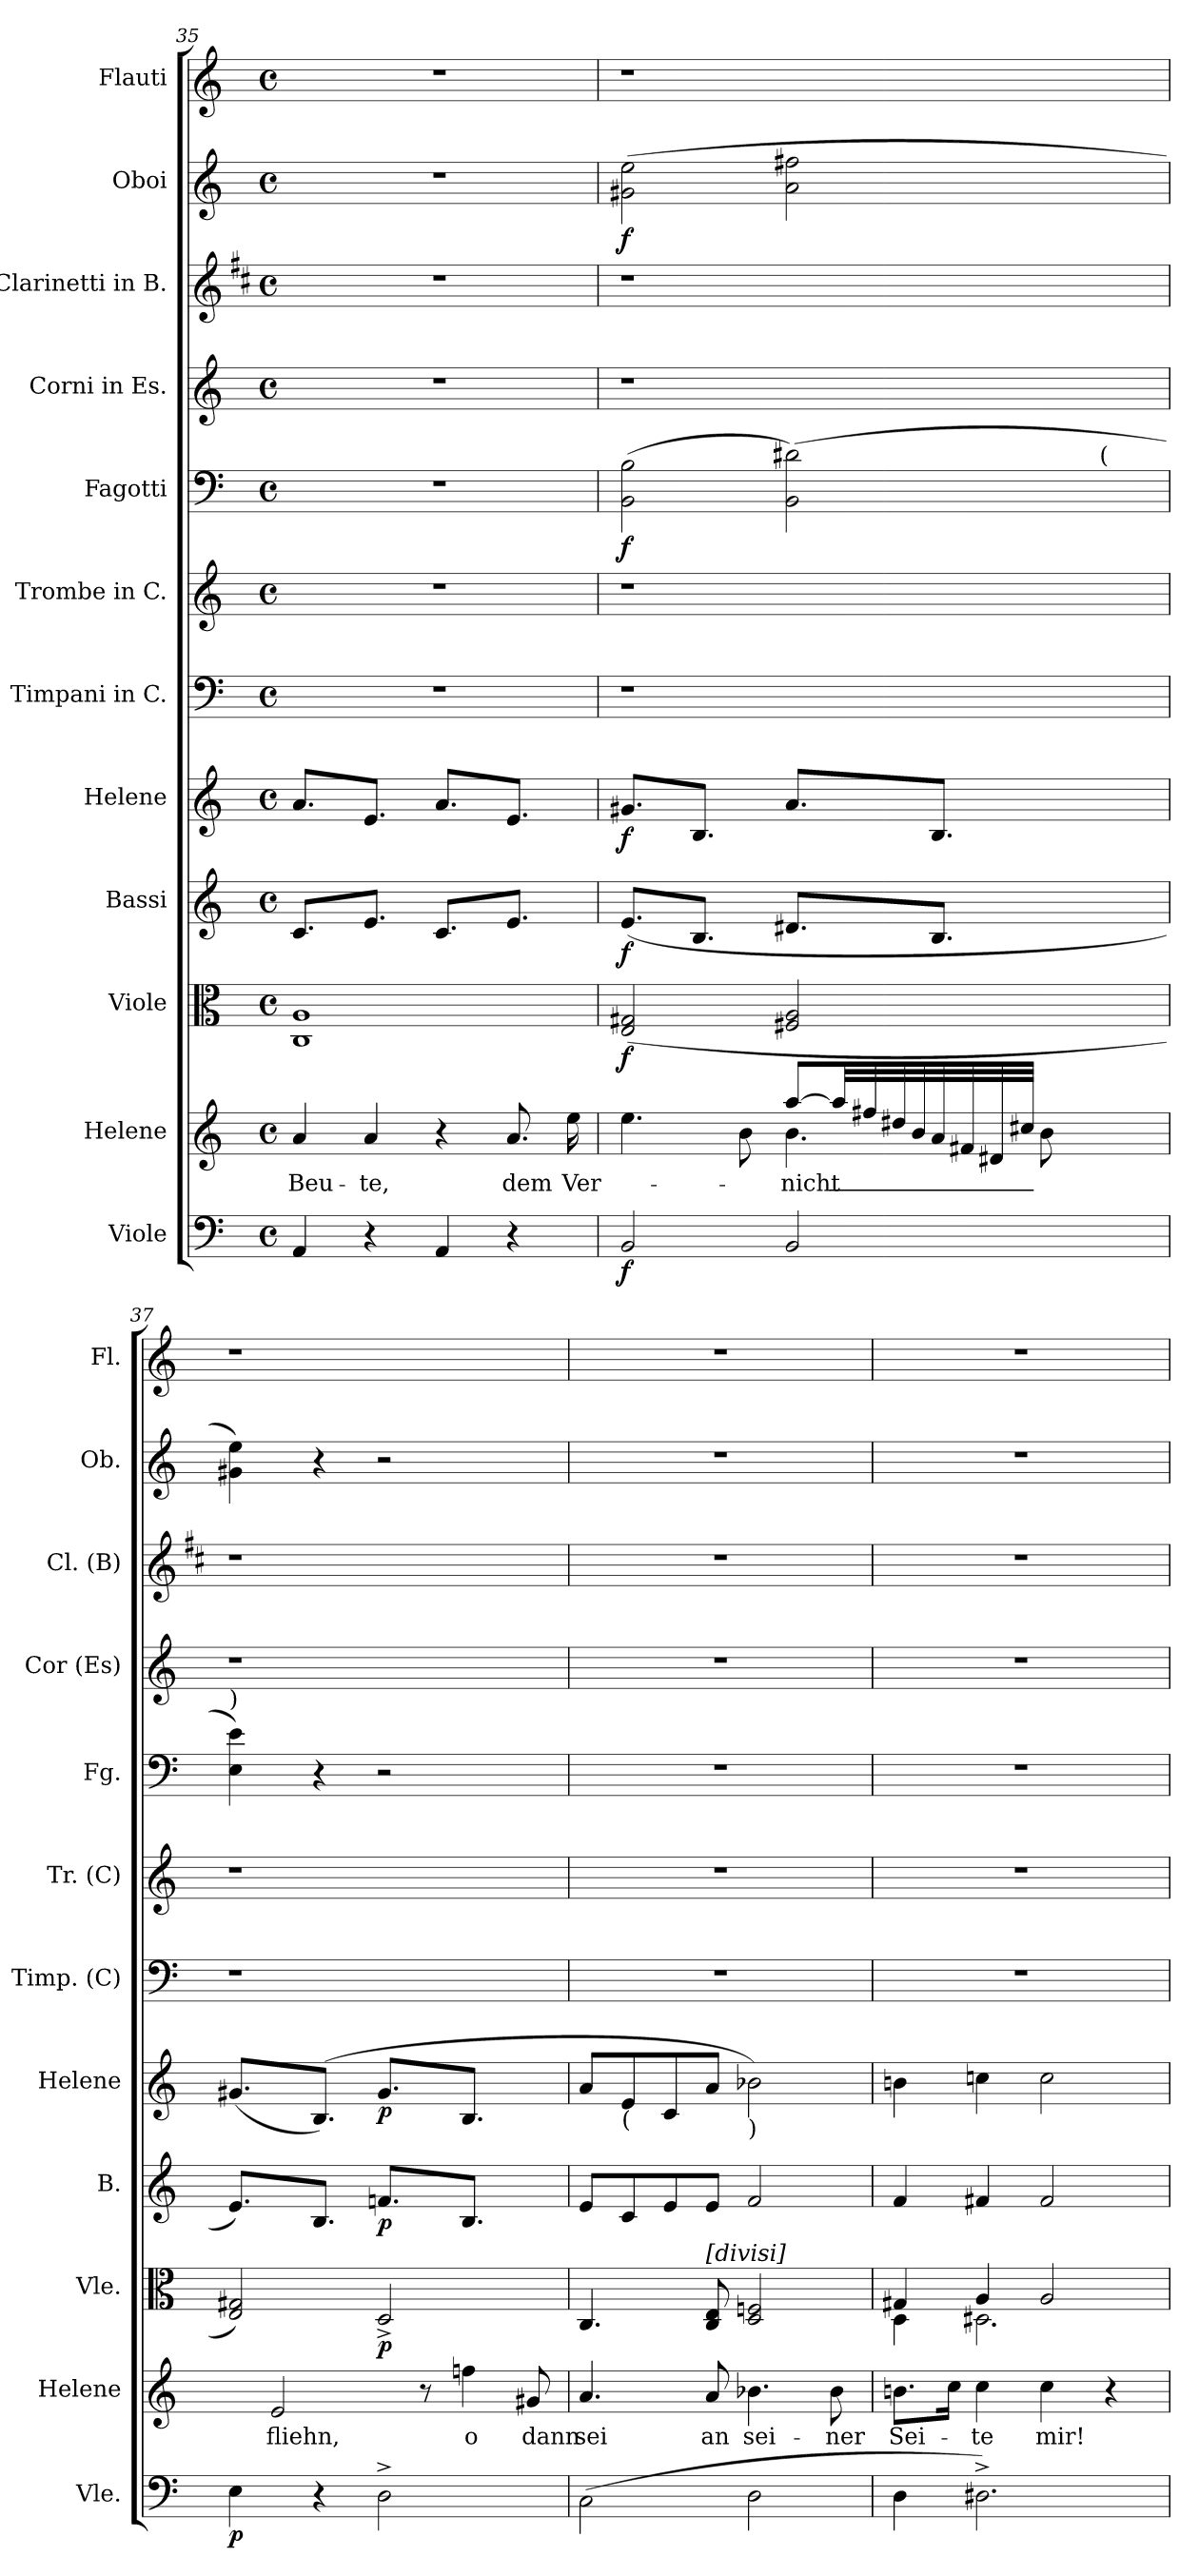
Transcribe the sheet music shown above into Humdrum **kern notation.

**kern	**dynam	**kern	**text	**kern	**dynam	**kern	**dynam	**kern	**dynam	**kern	**kern	**kern	**dynam	**kern	**kern	**kern	**dynam	**kern
*part12	*part12	*part11	*part11	*part10	*part10	*part9	*part9	*part8	*part8	*part7	*part6	*part5	*part5	*part4	*part3	*part2	*part2	*part1
*staff12	*staff12	*staff11	*staff11	*staff10	*staff10	*staff9	*staff9	*staff8	*staff8	*staff7	*staff6	*staff5	*staff5	*staff4	*staff3	*staff2	*staff2	*staff1
*I"Viole	*	*I"Helene	*	*I"Viole	*	*I"Bassi	*	*I"Helene	*	*I"Timpani in C.	*I"Trombe in C.	*I"Fagotti	*	*I"Corni in Es.	*I"Clarinetti in B.	*I"Oboi	*	*I"Flauti
*I'Vle.	*	*I'Helene	*	*I'Vle.	*	*I'B.	*	*I'Helene	*	*I'Timp. (C)	*I'Tr. (C)	*I'Fg.	*	*I'Cor (Es)	*I'Cl. (B)	*I'Ob.	*	*I'Fl.
*clefF4	*	*clefG2	*	*clefC3	*	*clefG2	*	*clefG2	*	*clefF4	*clefG2	*clefF4	*	*clefG2	*clefG2	*clefG2	*	*clefG2
*	*	*	*	*	*	*	*	*	*	*	*	*	*	*ITrd4c7	*ITrd1c2	*	*	*
*k[]	*	*k[]	*	*k[]	*	*k[]	*	*k[]	*	*k[]	*k[]	*k[]	*	*k[b-]	*k[]	*k[]	*	*k[]
*C:	*	*C:	*	*C:	*	*C:	*	*C:	*	*C:	*C:	*C:	*	*F:	*C:	*C:	*	*C:
*M4/4	*	*M4/4	*	*M4/4	*	*M4/4	*	*M4/4	*	*M4/4	*M4/4	*M4/4	*	*M4/4	*M4/4	*M4/4	*	*M4/4
*met(c)	*	*met(c)	*	*met(c)	*	*met(c)	*	*met(c)	*	*met(c)	*met(c)	*met(c)	*	*met(c)	*met(c)	*met(c)	*	*met(c)
*	*	*	*	*	*	*Xtuplet	*	*Xtuplet	*	*	*	*	*	*	*	*	*	*
=35	=35	=35	=35	=35	=35	=35	=35	=35	=35	=35	=35	=35	=35	=35	=35	=35	=35	=35
4AA/	.	4a/	Beu-	1C 1A	.	6.c/L	.	6.a/L	.	1r	1r	1r	.	1r	1r	1r	.	1r
4r	.	4a/	te,	.	.	6.e/J	.	6.e/J	.	.	.	.	.	.	.	.	.	.
4AA/	.	4r	.	.	.	6.c/L	.	6.a/L	.	.	.	.	.	.	.	.	.	.
4r	.	8.a/	dem	.	.	6.e/J	.	6.e/J	.	.	.	.	.	.	.	.	.	.
.	.	16ee\	Ver-	.	.	.	.	.	.	.	.	.	.	.	.	.	.	.
=36	=36	=36	=36	=36	=36	=36	=36	=36	=36	=36	=36	=36	=36	=36	=36	=36	=36	=36
*	*	*^	*	*	*	*	*	*	*	*	*	*	*	*	*	*	*	*
!	!LO:DY:b	!	!	!	!	!LO:DY:b	!	!LO:DY:b	!	!LO:DY:b	!	!	!	!LO:DY:b	!	!	!	!LO:DY:b	!
*^	*	*	*	*	*	*	*	*	*	*	*	*	*	*	*	*	*	*	*
*	*^	*	*	*	*	*	*	*	*	*	*	*	*	*	*	*	*	*	*	*
2BB/	2ryy	2ryy	f	4ryy	4.ee\	.	(<2E/ 2G#X/	f	(<6.e/L	f	(<6.g#X/L	f	1r	1r	(>2BB\ 2B\	f	1r	1r	(>2g#X\ 2ee\	f	1r
.	.	.	.	4ryy	.	.	.	.	6.B/J	.	6.B/J	.	.	.	.	.	.	.	.	.	.
.	.	.	.	.	8b\	.	.	.	.	.	.	.	.	.	.	.	.	.	.	.	.
2BB/	8..ryy	4ryy	.	[8aa/L	4.b\	nicht_	2F#X/ 2A/	.	6.d#X/L	.	6.a/L	.	.	.	(>2BB\ 2d#X\)	.	.	.	2a\ 2ff#X\	.	.
.	.	.	.	32aa/LL]	.	.	.	.	.	.	.	.	.	.	.	.	.	.	.	.	.
.	.	.	.	32ff#X/	.	.	.	.	.	.	.	.	.	.	.	.	.	.	.	.	.
.	.	.	.	32dd#X/	.	.	.	.	.	.	.	.	.	.	.	.	.	.	.	.	.
.	4ryy	.	.	32b/	.	.	.	.	.	.	.	.	.	.	.	.	.	.	.	.	.
.	.	32ryy	.	32a/	.	.	.	.	6.B/J	.	6.B/J	.	.	.	.	.	.	.	.	.	.
.	.	4ryy	.	32f#X/	.	.	.	.	.	.	.	.	.	.	.	.	.	.	.	.	.
.	.	.	.	32d#X/	.	.	.	.	.	.	.	.	.	.	.	.	.	.	.	.	.
.	.	.	.	32cc#X/JJJ	.	.	.	.	.	.	.	.	.	.	.	.	.	.	.	.	.
.	.	.	.	8ryy	8b\	.	.	.	.	.	.	.	.	.	.	.	.	.	.	.	.
.	8ryy	.	.	.	.	.	.	.	.	.	.	.	.	.	.	.	.	.	.	.	.
!	!	!	!	!	!	!	!	!	!	!	!	!	!	!	!LO:TX:a:t=(	!	!	!	!	!	!
8ryy	.	.	.	8ryy	8ryy	.	8ryy	.	8ryy	.	8ryy	.	8ryy	8ryy	8ryy	.	8ryy	8ryy	8ryy	.	8ryy
.	.	16.ryy	.	.	.	.	.	.	.	.	.	.	.	.	.	.	.	.	.	.	.
.	32ryy	.	.	.	.	.	.	.	.	.	.	.	.	.	.	.	.	.	.	.	.
!!LO:PB:g=z
=37	=37	=37	=37	=37	=37	=37	=37	=37	=37	=37	=37	=37	=37	=37	=37	=37	=37	=37	=37	=37	=37
!	!	!	!	!	!	!	!	!	!	!	!	!	!	!	!LO:TX:a:t=)	!	!	!	!	!	!
!	!	!	!LO:DY:b	!	!	!	!	!	!	!	!	!	!	!	!	!	!	!	!	!	!
*v	*v	*v	*	*	*	*	*	*	*	*	*	*	*	*	*	*	*	*	*	*	*
*	*	*v	*v	*	*	*	*	*	*	*	*	*	*	*	*	*	*	*	*
4E\	p	8ryy	.	2E/ 2G#X/)	.	(>6.e/L)	.	(>6.g#X/L	.	1r	1r	4E\ 4e\)	.	1r	1r	4g#X\ 4ee\)	.	1r
.	.	2e/	fliehn,	.	.	.	.	.	.	.	.	.	.	.	.	.	.	.
4r	.	.	.	.	.	6.B/J	.	(>6.B/J)	.	.	.	4r	.	.	.	4r	.	.
!	!	!	!	!	!LO:DY:b	!	!LO:DY:b	!	!LO:DY:b	!	!	!	!	!	!	!	!	!
2D^>\	.	.	.	2D^</	p	6.fn/L	p	6.g#/L	p	.	.	2r	.	.	.	2r	.	.
.	.	8r	.	.	.	.	.	.	.	.	.	.	.	.	.	.	.	.
.	.	4ffn\	o	.	.	6.B/J	.	6.B/J	.	.	.	.	.	.	.	.	.	.
8ryy	.	8g#X/	dann	8ryy	.	8ryy	.	8ryy	.	8ryy	8ryy	8ryy	.	8ryy	8ryy	8ryy	.	8ryy
=38	=38	=38	=38	=38	=38	=38	=38	=38	=38	=38	=38	=38	=38	=38	=38	=38	=38	=38
(>2C\	.	4.a/	sei	4.C/	.	8e/L	.	8a/L	.	1r	1r	1r	.	1r	1r	1r	.	1r
!	!	!	!	!	!	!	!	!LO:TX:b:t=(	!	!	!	!	!	!	!	!	!	!
.	.	.	.	.	.	8c/	.	8e/	.	.	.	.	.	.	.	.	.	.
.	.	.	.	.	.	8e/	.	8c/	.	.	.	.	.	.	.	.	.	.
!	!	!	!	!LO:TX:a:t=[divisi]	!	!	!	!	!	!	!	!	!	!	!	!	!	!
.	.	8a/	an	8C/ 8E/	.	8e/J	.	8a/J	.	.	.	.	.	.	.	.	.	.
!	!	!	!	!	!	!	!	!LO:TX:b:t=)	!	!	!	!	!	!	!	!	!	!
2D\	.	4.b-X\	sei-	2D/ 2Fn/	.	2f/	.	2b-X\)	.	.	.	.	.	.	.	.	.	.
.	.	8b-\	ner	.	.	.	.	.	.	.	.	.	.	.	.	.	.	.
=39	=39	=39	=39	=39	=39	=39	=39	=39	=39	=39	=39	=39	=39	=39	=39	=39	=39	=39
*	*	*	*	*^	*	*	*	*	*	*	*	*	*	*	*	*	*	*
4D\	.	8.bn\L	Sei-	4G#X/	4D\	.	4f/	.	4bn\	.	1r	1r	1r	.	1r	1r	1r	.	1r
.	.	16cc\Jk	.	.	.	.	.	.	.	.	.	.	.	.	.	.	.	.	.
2.D#X^>\)	.	4cc\	te	4A/	2.D#X\	.	4f#X/	.	4ccn\	.	.	.	.	.	.	.	.	.	.
.	.	4cc\	mir!	2A/	.	.	2f#/	.	2cc\	.	.	.	.	.	.	.	.	.	.
.	.	4r	.	.	.	.	.	.	.	.	.	.	.	.	.	.	.	.	.
*	*	*	*	*v	*v	*	*	*	*	*	*	*	*	*	*	*	*	*	*
=	=	=	=	=	=	=	=	=	=	=	=	=	=	=	=	=	=	=
*-	*-	*-	*-	*-	*-	*-	*-	*-	*-	*-	*-	*-	*-	*-	*-	*-	*-	*-
